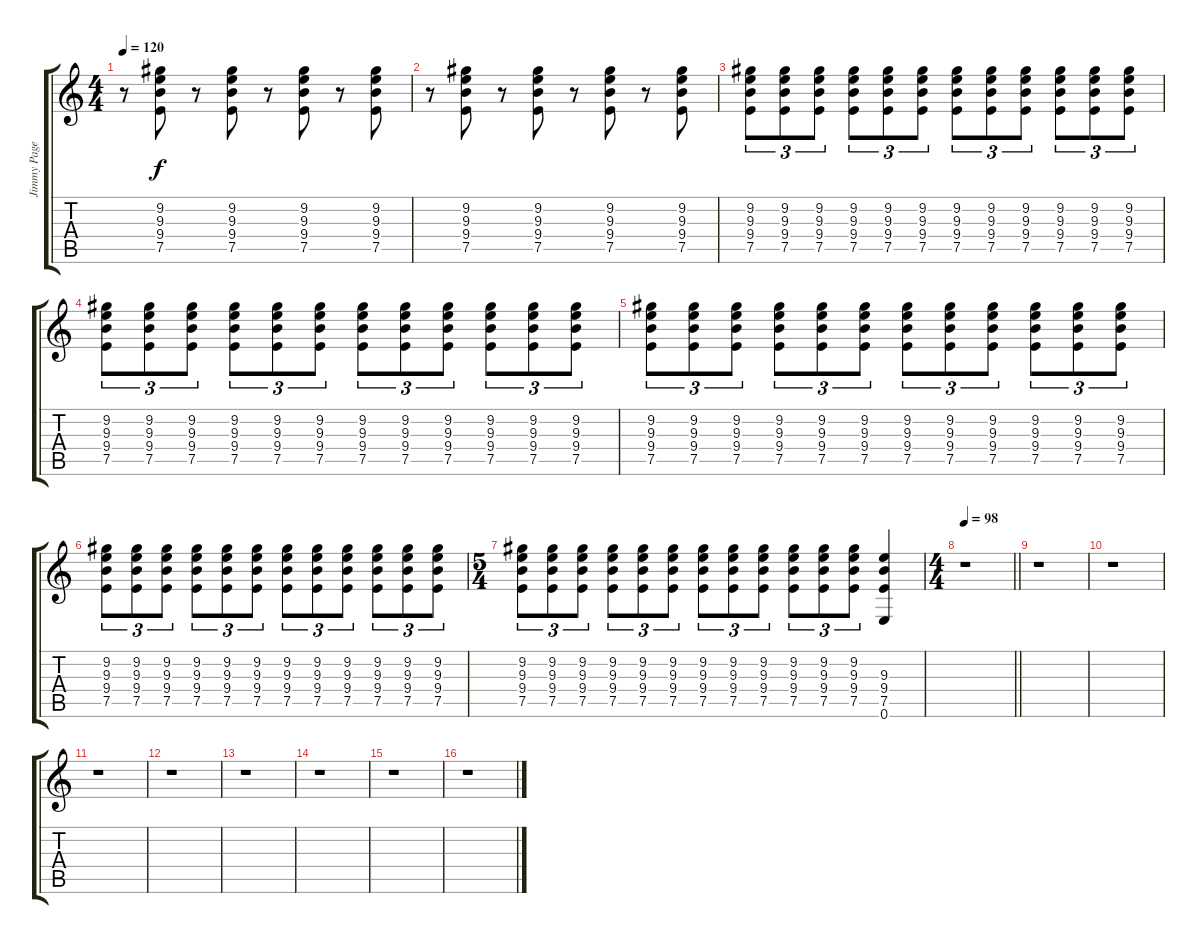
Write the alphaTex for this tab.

\track ("Jimmy Page - Guitar" "Jimmy Page") {instrument overdrivenguitar}
\staff {score tabs}
\tuning (E4 B3 G3 D3 A2 E2) {hide}
\ts (4 4)
\tempo 120
\clef g2
\ks c
r.8{dy f} (9.2 9.3 9.4 7.5).8 r.8 (9.2 9.3 9.4 7.5).8 r.8 (9.2 9.3 9.4 7.5).8 r.8 (9.2 9.3 9.4 7.5).8 |
r.8 (9.2 9.3 9.4 7.5).8 r.8 (9.2 9.3 9.4 7.5).8 r.8 (9.2 9.3 9.4 7.5).8 r.8 (9.2 9.3 9.4 7.5).8 |
(9.2 9.3 9.4 7.5).8{tu (3 2)} (9.2 9.3 9.4 7.5).8{tu (3 2)} (9.2 9.3 9.4 7.5).8{tu (3 2)} (9.2 9.3 9.4 7.5).8{tu (3 2)} (9.2 9.3 9.4 7.5).8{tu (3 2)} (9.2 9.3 9.4 7.5).8{tu (3 2)} (9.2 9.3 9.4 7.5).8{tu (3 2)} (9.2 9.3 9.4 7.5).8{tu (3 2)} (9.2 9.3 9.4 7.5).8{tu (3 2)} (9.2 9.3 9.4 7.5).8{tu (3 2)} (9.2 9.3 9.4 7.5).8{tu (3 2)} (9.2 9.3 9.4 7.5).8{tu (3 2)} |
(9.2 9.3 9.4 7.5).8{tu (3 2)} (9.2 9.3 9.4 7.5).8{tu (3 2)} (9.2 9.3 9.4 7.5).8{tu (3 2)} (9.2 9.3 9.4 7.5).8{tu (3 2)} (9.2 9.3 9.4 7.5).8{tu (3 2)} (9.2 9.3 9.4 7.5).8{tu (3 2)} (9.2 9.3 9.4 7.5).8{tu (3 2)} (9.2 9.3 9.4 7.5).8{tu (3 2)} (9.2 9.3 9.4 7.5).8{tu (3 2)} (9.2 9.3 9.4 7.5).8{tu (3 2)} (9.2 9.3 9.4 7.5).8{tu (3 2)} (9.2 9.3 9.4 7.5).8{tu (3 2)} |
(9.2 9.3 9.4 7.5).8{tu (3 2)} (9.2 9.3 9.4 7.5).8{tu (3 2)} (9.2 9.3 9.4 7.5).8{tu (3 2)} (9.2 9.3 9.4 7.5).8{tu (3 2)} (9.2 9.3 9.4 7.5).8{tu (3 2)} (9.2 9.3 9.4 7.5).8{tu (3 2)} (9.2 9.3 9.4 7.5).8{tu (3 2)} (9.2 9.3 9.4 7.5).8{tu (3 2)} (9.2 9.3 9.4 7.5).8{tu (3 2)} (9.2 9.3 9.4 7.5).8{tu (3 2)} (9.2 9.3 9.4 7.5).8{tu (3 2)} (9.2 9.3 9.4 7.5).8{tu (3 2)} |
(9.2 9.3 9.4 7.5).8{tu (3 2)} (9.2 9.3 9.4 7.5).8{tu (3 2)} (9.2 9.3 9.4 7.5).8{tu (3 2)} (9.2 9.3 9.4 7.5).8{tu (3 2)} (9.2 9.3 9.4 7.5).8{tu (3 2)} (9.2 9.3 9.4 7.5).8{tu (3 2)} (9.2 9.3 9.4 7.5).8{tu (3 2)} (9.2 9.3 9.4 7.5).8{tu (3 2)} (9.2 9.3 9.4 7.5).8{tu (3 2)} (9.2 9.3 9.4 7.5).8{tu (3 2)} (9.2 9.3 9.4 7.5).8{tu (3 2)} (9.2 9.3 9.4 7.5).8{tu (3 2)} |
\ts (5 4)
(9.2 9.3 9.4 7.5).8{tu (3 2)} (9.2 9.3 9.4 7.5).8{tu (3 2)} (9.2 9.3 9.4 7.5).8{tu (3 2)} (9.2 9.3 9.4 7.5).8{tu (3 2)} (9.2 9.3 9.4 7.5).8{tu (3 2)} (9.2 9.3 9.4 7.5).8{tu (3 2)} (9.2 9.3 9.4 7.5).8{tu (3 2)} (9.2 9.3 9.4 7.5).8{tu (3 2)} (9.2 9.3 9.4 7.5).8{tu (3 2)} (9.2 9.3 9.4 7.5).8{tu (3 2)} (9.2 9.3 9.4 7.5).8{tu (3 2)} (9.2 9.3 9.4 7.5).8{tu (3 2)} (9.3 9.4 7.5 0.6).4 |
\ts (4 4)
\tempo 98
\barLineRight lightlight
r.1 |
r.1 |
r.1 |
r.1 |
r.1 |
r.1 |
r.1 |
r.1 |
r.1
